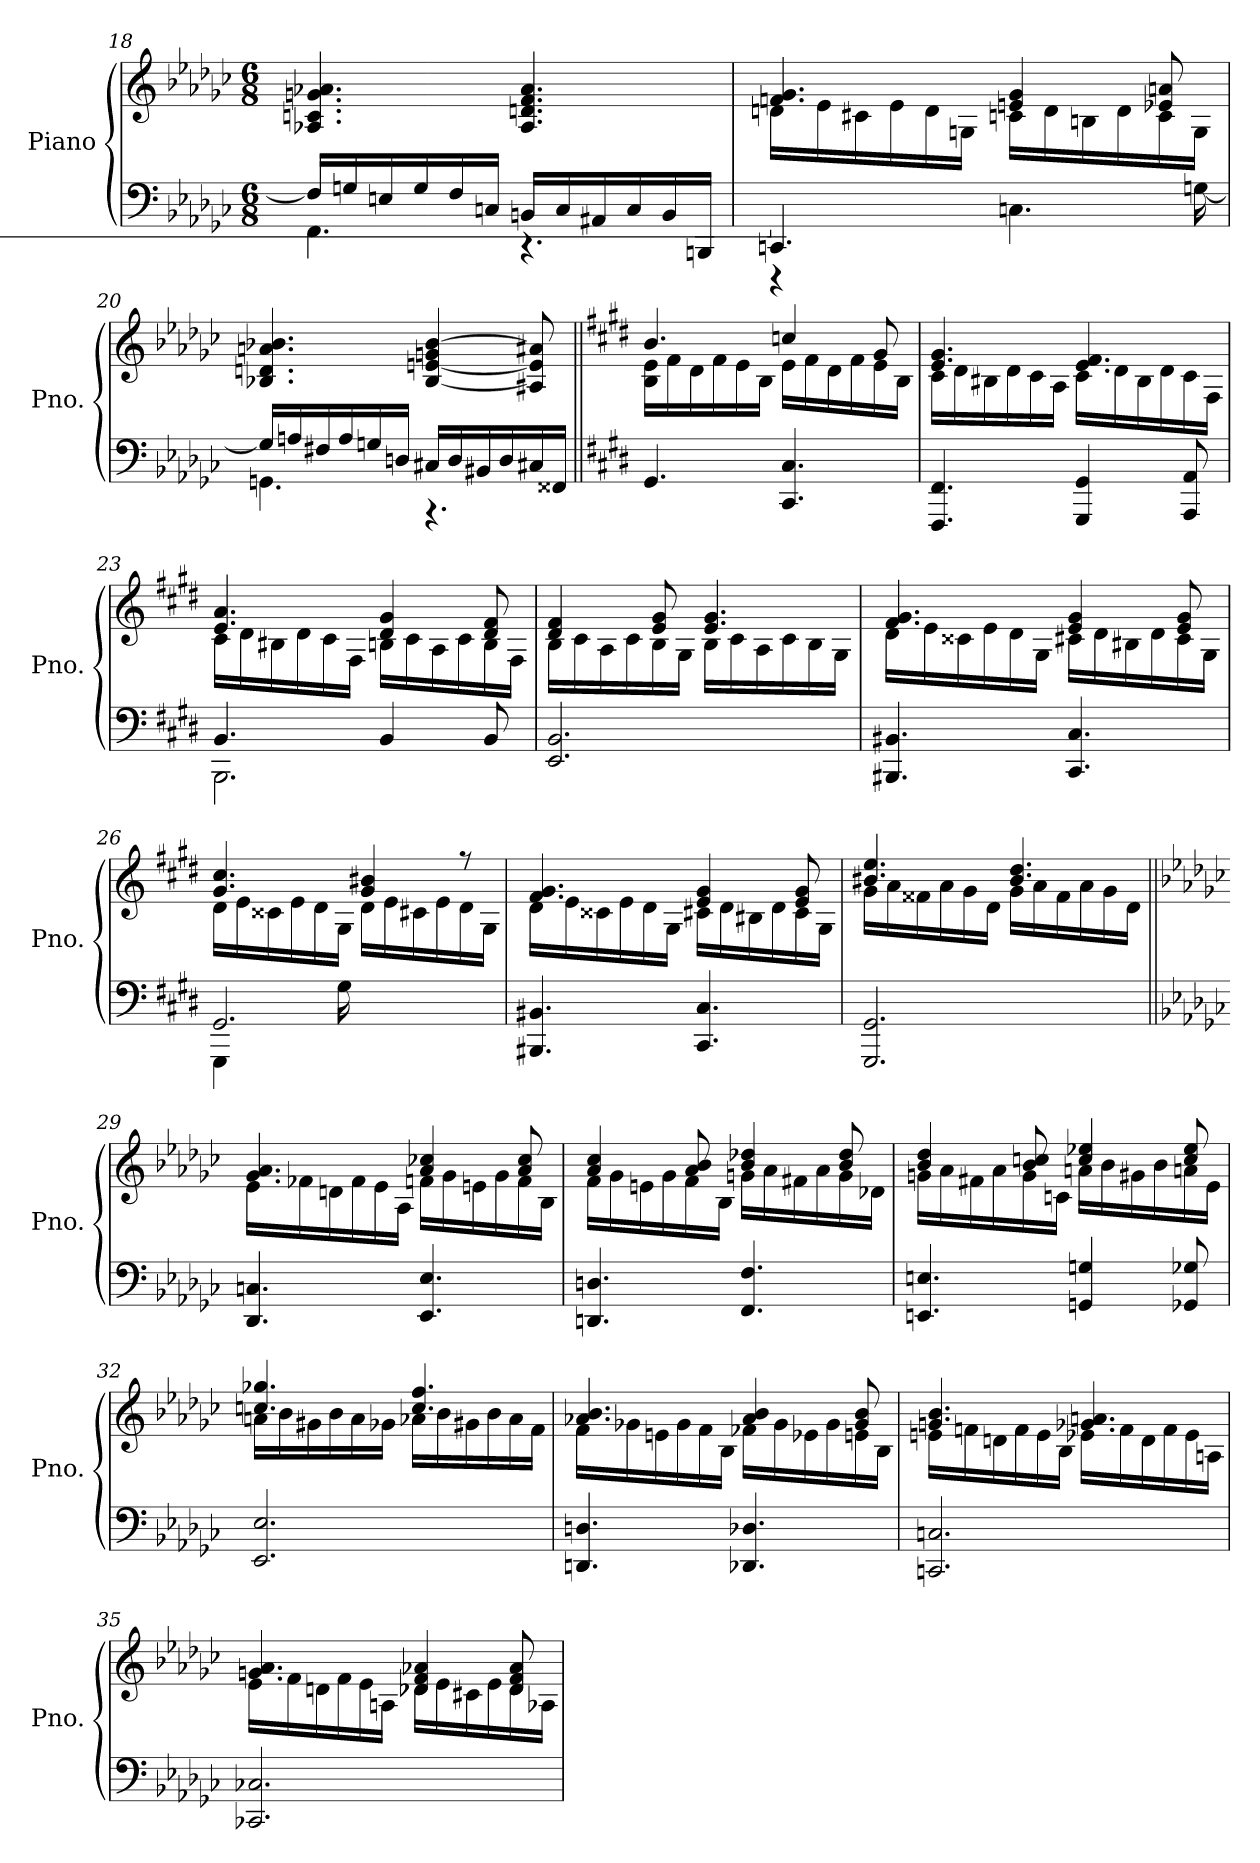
**kern	**kern
*part1	*part1
*staff2	*staff1
*I"Piano	*
*I'Pno.	*
*clefF4	*clefG2
*k[b-e-a-d-g-c-]	*k[b-e-a-d-g-c-]
*M6/8	*M6/8
=18	=18
*^	*
16F/LL]	4.FF\	4.A-X/ 4.cn/ 4.gn/ 4.a-X/
16Gn/	.	.
16En/	.	.
16G/	.	.
16F/	.	.
16Cn/JJ	.	.
16BBn/LL	4.r	4.A-/ 4.dn/ 4.f/ 4.a-/
16C/	.	.
16AA#X/	.	.
16C/	.	.
16BB/	.	.
16BBBn/JJ	.	.
!!LO:LB:g=z
=19	=19	=19
!	!LO:N:vis=2..	!
*	*	*^
4.CCn/	16%11r	16dn\LL	4.fn/ 4.g-/
.	.	16e-\	.
.	.	16c#X\	.
.	.	16e-\	.
.	.	16d\	.
.	.	16Gn\JJ	.
4.Cn\	.	16cn\LL	4en/ 4g-/
.	.	16d\	.
.	.	16Bn\	.
.	.	16d\	.
.	.	16c\	8e-X/ 8an/
.	[16Gn\	16G\JJ	.
*	*	*v	*v
=20	=20	=20
16G/LL]	4.GGn\	4.B-X/ 4.dn/ 4.an/ 4.b-X/
16An/	.	.
16F#X/	.	.
16A/	.	.
16Gn/	.	.
16Dn/JJ	.	.
16C#X/LL	4.r	[4B-/ [4en/ 4gn/ [4b-/
16D/	.	.
16BB#X/	.	.
16D/	.	.
16C#X/	.	8A#X/] 8e/] 8a#X/]
16FF##X/JJ	.	.
*v	*v	*
!!LO:LB:g=z
=21||	=21||
*k[f#c#g#d#]	*k[f#c#g#d#]
*	*^
4.GG#/	16B\ 16e\LL	4.b/
.	16f#\	.
.	16d#\	.
.	16f#\	.
.	16e\	.
.	16B\JJ	.
4.CC#/ 4.C#/	16e\LL	4ccn/
.	16f#\	.
.	16d#\	.
.	16f#\	.
.	16e\	8g#/
.	16B\JJ	.
=22	=22	=22
4.FFF#/ 4.FF#/	16c#\LL	4.e/ 4.g#/
.	16d#\	.
.	16B#X\	.
.	16d#\	.
.	16c#\	.
.	16A\JJ	.
4GGG#/ 4GG#/	16c#\LL	4.e/ 4.f#/
.	16d#\	.
.	16B#\	.
.	16d#\	.
8AAA/ 8AA/	16c#\	.
.	16F#\JJ	.
!!LO:LB:g=z	!!
=23	=23	=23
*^	*	*
4.BB/	2.BBB\	16c#\LL	4.e/ 4.a/
.	.	16d#\	.
.	.	16B#X\	.
.	.	16d#\	.
.	.	16c#\	.
.	.	16F#\JJ	.
4BB/	.	16Bn\LL	4d#/ 4g#/
.	.	16c#\	.
.	.	16A\	.
.	.	16c#\	.
8BB/	.	16B\	8d#/ 8f#/
.	.	16F#\JJ	.
*v	*v	*	*
=24	=24	=24
2.EE/ 2.BB/	16B\LL	4d#/ 4f#/
.	16c#\	.
.	16A\	.
.	16c#\	.
.	16B\	8e/ 8g#/
.	16G#\JJ	.
.	16B\LL	4.e/ 4.g#/
.	16c#\	.
.	16A\	.
.	16c#\	.
.	16B\	.
.	16G#\JJ	.
!!LO:PB:g=z	!!
=25	=25	=25
4.BBB#X/ 4.BB#X/	16d#\LL	4.f#/ 4.g#/
.	16e\	.
.	16c##X\	.
.	16e\	.
.	16d#\	.
.	16G#\JJ	.
4.CC#/ 4.C#/	16c#X\LL	4e/ 4g#/
.	16d#\	.
.	16B#X\	.
.	16d#\	.
.	16c#\	8e/ 8g#/
.	16G#\JJ	.
=26	=26	=26
*^	*	*
4GGG#\	2.GG#/	16d#\LL	4.g#/ 4.cc#/
.	.	16e\	.
.	.	16c##X\	.
.	.	16e\	.
16ryy	.	16d#\	.
16G#\	.	16G#\JJ	.
8ryy	.	16d#\LL	4g#/ 4b#X/
.	.	16e\	.
4ryy	.	16c#X\	.
.	.	16e\	.
.	.	16d#\	8rff
.	.	16G#\JJ	.
*v	*v	*	*
!!LO:LB:g=z	!!
=27	=27	=27
4.BBB#X/ 4.BB#X/	16d#\LL	4.f#/ 4.g#/
.	16e\	.
.	16c##X\	.
.	16e\	.
.	16d#\	.
.	16G#\JJ	.
4.CC#/ 4.C#/	16c#X\LL	4e/ 4g#/
.	16d#\	.
.	16B#X\	.
.	16d#\	.
.	16c#\	8e/ 8g#/
.	16G#\JJ	.
=28	=28	=28
2.GGG#/ 2.GG#/	16g#\LL	4.b#X/ 4.ee/
.	16a\	.
.	16f##X\	.
.	16a\	.
.	16g#\	.
.	16d#\JJ	.
.	16g#\LL	4.b#/ 4.dd#/
.	16a\	.
.	16f##\	.
.	16a\	.
.	16g#\	.
.	16d#\JJ	.
!!LO:LB:g=z	!!
=29||	=29||	=29||
*k[b-e-a-d-g-c-]	*k[b-e-a-d-g-c-]	*
4.DD-/ 4.Cn/	16e-\LL	4.g-/ 4.a-/
.	16f-X\	.
.	16dn\	.
.	16f-\	.
.	16e-\	.
.	16A-\JJ	.
4.EE-/ 4.E-/	16fn\LL	4a-/ 4cc-X/
.	16g-\	.
.	16en\	.
.	16g-\	.
.	16f\	8a-/ 8cc-/
.	16B-\JJ	.
=30	=30	=30
4.DDn/ 4.Dn/	16f\LL	4a-/ 4cc-/
.	16g-\	.
.	16en\	.
.	16g-\	.
.	16f\	8a-/ 8b-/
.	16B-\JJ	.
4.FF/ 4.F/	16gn\LL	4b-/ 4dd-X/
.	16a-\	.
.	16f#X\	.
.	16a-\	.
.	16g\	8b-/ 8dd-/
.	16d-X\JJ	.
!!LO:LB:g=z	!!
=31	=31	=31
4.EEn/ 4.En/	16gn\LL	4b-/ 4dd-/
.	16a-\	.
.	16f#X\	.
.	16a-\	.
.	16g\	8b-/ 8ccn/
.	16cn\JJ	.
4GGn/ 4Gn/	16an\LL	4cc/ 4ee-X/
.	16b-\	.
.	16g#X\	.
.	16b-\	.
8GG-X/ 8G-X/	16an\	8cc/ 8ee-/
.	16e-\JJ	.
=32	=32	=32
2.EE-/ 2.E-/	16an\LL	4.ccn/ 4.gg-X/
.	16b-\	.
.	16g#X\	.
.	16b-\	.
.	16a\	.
.	16g-X\JJ	.
.	16a-X\LL	4.cc/ 4.ff/
.	16b-\	.
.	16g#X\	.
.	16b-\	.
.	16a-\	.
.	16f\JJ	.
!!LO:LB:g=z	!!
=33	=33	=33
4.DDn/ 4.Dn/	16f\LL	4.a-X/ 4.b-/
.	16g-X\	.
.	16en\	.
.	16g-\	.
.	16f\	.
.	16B-\JJ	.
4.DD-X/ 4.D-X/	16f-X\LL	4a-/ 4b-/
.	16g-\	.
.	16e-X\	.
.	16g-\	.
.	16en\	8g-/ 8b-/
.	16B-\JJ	.
=34	=34	=34
2.CCn/ 2.Cn/	16en\LL	4.gn/ 4.b-/
.	16fn\	.
.	16dn\	.
.	16f\	.
.	16e\	.
.	16B-\JJ	.
.	16e-X\LL	4.g-X/ 4.an/
.	16f\	.
.	16d\	.
.	16f\	.
.	16e-\	.
.	16An\JJ	.
!!LO:LB:g=z	!!
=35	=35	=35
2.CC-X/ 2.C-X/	16e-\LL	4.gn/ 4.a-/
.	16f\	.
.	16dn\	.
.	16f\	.
.	16e-\	.
.	16An\JJ	.
.	16d-X\LL	4d-/ 4f/ 4a-X/
.	16e-\	.
.	16c#X\	.
.	16e-\	.
.	16d-\	8d-/ 8f/ 8a-/
.	16A-X\JJ	.
*	*v	*v
=	=
*-	*-
